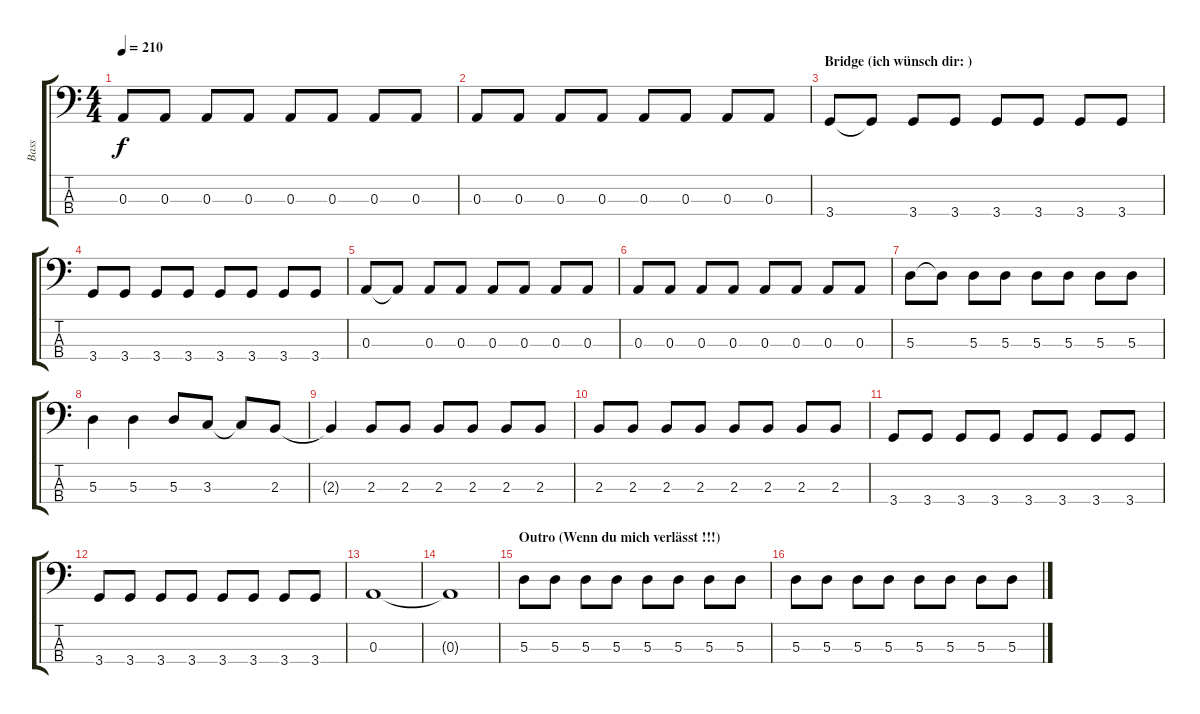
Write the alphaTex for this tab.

\track ("Bass" "Bass") {instrument electricbasspick}
\staff {score tabs}
\tuning (G2 D2 A1 E1) {hide}
\ts (4 4)
\tempo 210
\clef f4
\ks c
0.3.8{dy f} 0.3.8 0.3.8 0.3.8 0.3.8 0.3.8 0.3.8 0.3.8 |
0.3.8 0.3.8 0.3.8 0.3.8 0.3.8 0.3.8 0.3.8 0.3.8 |
\section ("" "Bridge (ich wünsch dir: )")
3.4.8 3.4{t}.8 3.4.8 3.4.8 3.4.8 3.4.8 3.4.8 3.4.8 |
3.4.8 3.4.8 3.4.8 3.4.8 3.4.8 3.4.8 3.4.8 3.4.8 |
0.3.8 0.3{t}.8 0.3.8 0.3.8 0.3.8 0.3.8 0.3.8 0.3.8 |
0.3.8 0.3.8 0.3.8 0.3.8 0.3.8 0.3.8 0.3.8 0.3.8 |
5.3.8 5.3{t}.8 5.3.8 5.3.8 5.3.8 5.3.8 5.3.8 5.3.8 |
5.3.4 5.3.4 5.3.8 3.3.8 3.3{t}.8 2.3.8 |
2.3{t}.4 2.3.8 2.3.8 2.3.8 2.3.8 2.3.8 2.3.8 |
2.3.8 2.3.8 2.3.8 2.3.8 2.3.8 2.3.8 2.3.8 2.3.8 |
3.4.8 3.4.8 3.4.8 3.4.8 3.4.8 3.4.8 3.4.8 3.4.8 |
3.4.8 3.4.8 3.4.8 3.4.8 3.4.8 3.4.8 3.4.8 3.4.8 |
0.3.1 |
0.3{t}.1 |
\section ("" "Outro (Wenn du mich verlässt !!!)")
5.3.8 5.3.8 5.3.8 5.3.8 5.3.8 5.3.8 5.3.8 5.3.8 |
5.3.8 5.3.8 5.3.8 5.3.8 5.3.8 5.3.8 5.3.8 5.3.8
